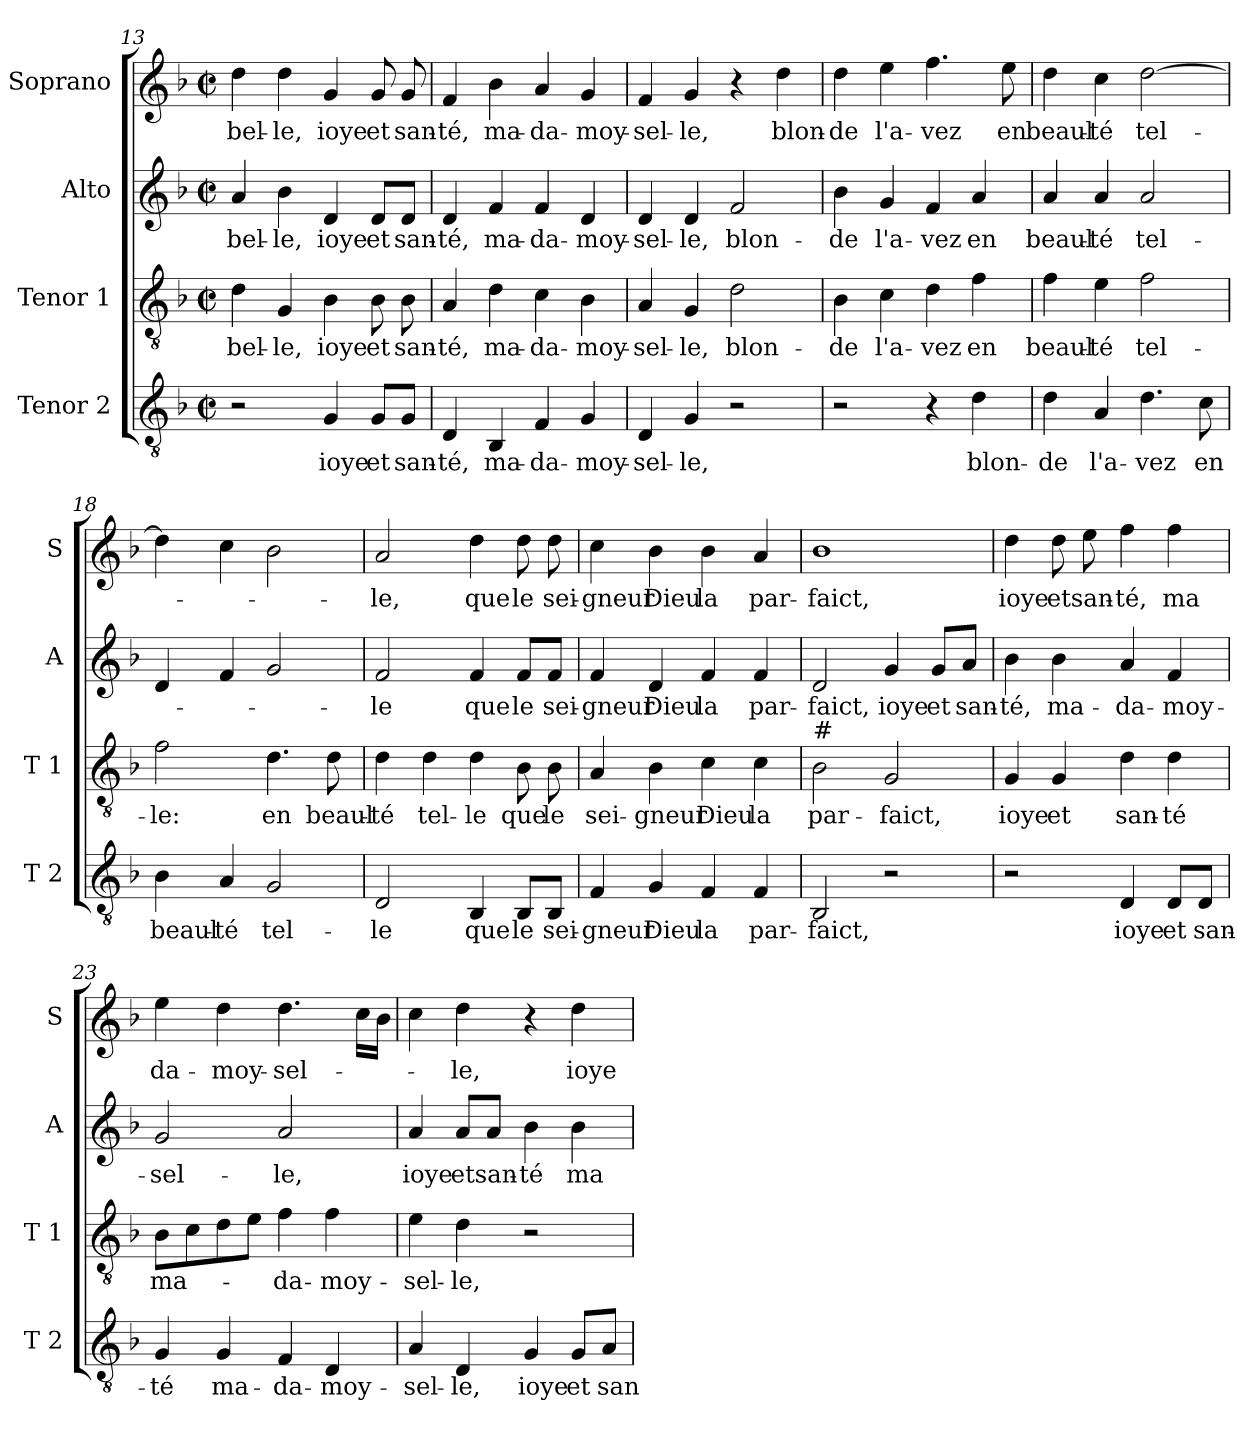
**kern	**text	**kern	**text	**kern	**text	**kern	**text
*part4	*part4	*part3	*part3	*part2	*part2	*part1	*part1
*staff4	*staff4	*staff3	*staff3	*staff2	*staff2	*staff1	*staff1
*I"Tenor 2	*	*I"Tenor 1	*	*I"Alto	*	*I"Soprano	*
*I'T 2	*	*I'T 1	*	*I'A	*	*I'S	*
*clefGv2	*	*clefGv2	*	*clefG2	*	*clefG2	*
*k[b-]	*	*k[b-]	*	*k[b-]	*	*k[b-]	*
*F:	*	*F:	*	*F:	*	*F:	*
*M2/2	*	*M2/2	*	*M2/2	*	*M2/2	*
*met(c|)	*	*met(c|)	*	*met(c|)	*	*met(c|)	*
=13	=13	=13	=13	=13	=13	=13	=13
!	!	!	!LO:LY:b	!	!LO:LY:b	!	!LO:LY:b
2r	.	4d\	bel-	4a/	bel-	4dd\	bel-
!	!	!	!LO:LY:b	!	!LO:LY:b	!	!LO:LY:b
.	.	4G/	-le,	4b-\	-le,	4dd\	-le,
!	!LO:LY:b	!	!LO:LY:b	!	!LO:LY:b	!	!LO:LY:b
4G/	ioye	4B-\	ioye	4d/	ioye	4g/	ioye
!	!LO:LY:b	!	!LO:LY:b	!	!LO:LY:b	!	!LO:LY:b
8G/L	et	8B-\	et	8d/L	et	8g/	et
!	!LO:LY:b	!	!LO:LY:b	!	!LO:LY:b	!	!LO:LY:b
8G/J	san-	8B-\	san-	8d/J	san-	8g/	san-
!!LO:LB:g=z
=14	=14	=14	=14	=14	=14	=14	=14
!	!LO:LY:b	!	!LO:LY:b	!	!LO:LY:b	!	!LO:LY:b
4D/	-té,	4A/	-té,	4d/	-té,	4f/	-té,
!	!LO:LY:b	!	!LO:LY:b	!	!LO:LY:b	!	!LO:LY:b
4BB-/	ma-	4d\	ma-	4f/	ma-	4b-\	ma-
!	!LO:LY:b	!	!LO:LY:b	!	!LO:LY:b	!	!LO:LY:b
4F/	-da-	4c\	-da-	4f/	-da-	4a/	-da-
!	!LO:LY:b	!	!LO:LY:b	!	!LO:LY:b	!	!LO:LY:b
4G/	-moy-	4B-\	-moy-	4d/	-moy-	4g/	-moy-
=15	=15	=15	=15	=15	=15	=15	=15
!	!LO:LY:b	!	!LO:LY:b	!	!LO:LY:b	!	!LO:LY:b
4D/	-sel-	4A/	-sel-	4d/	-sel-	4f/	-sel-
!	!LO:LY:b	!	!LO:LY:b	!	!LO:LY:b	!	!LO:LY:b
4G/	-le,	4G/	-le,	4d/	-le,	4g/	-le,
!	!	!	!LO:LY:b	!	!LO:LY:b	!	!
2r	.	2d\	blon-	2f/	blon-	4r	.
!	!	!	!	!	!	!	!LO:LY:b
.	.	.	.	.	.	4dd\	blon-
=16	=16	=16	=16	=16	=16	=16	=16
!	!	!	!LO:LY:b	!	!LO:LY:b	!	!LO:LY:b
2r	.	4B-\	-de	4b-\	-de	4dd\	-de
!	!	!	!LO:LY:b	!	!LO:LY:b	!	!LO:LY:b
.	.	4c\	l'a-	4g/	l'a-	4ee\	l'a-
!	!	!	!LO:LY:b	!	!LO:LY:b	!	!LO:LY:b
4r	.	4d\	-vez	4f/	-vez	4.ff\	-vez
!	!LO:LY:b	!	!LO:LY:b	!	!LO:LY:b	!	!
4d\	blon-	4f\	en	4a/	en	.	.
!	!	!	!	!	!	!	!LO:LY:b
.	.	.	.	.	.	8ee\	en
=17	=17	=17	=17	=17	=17	=17	=17
!	!LO:LY:b	!	!LO:LY:b	!	!LO:LY:b	!	!LO:LY:b
4d\	-de	4f\	beaul-	4a/	beaul-	4dd\	beaul-
!	!LO:LY:b	!	!LO:LY:b	!	!LO:LY:b	!	!LO:LY:b
4A/	l'a-	4e\	-té	4a/	-té	4cc\	-té
!	!LO:LY:b	!	!LO:LY:b	!	!LO:LY:b	!	!LO:LY:b
4.d\	-vez	2f\	tel-	2a/	tel-	[2dd\	tel-
!	!LO:LY:b	!	!	!	!	!	!
8c\	en	.	.	.	.	.	.
=18	=18	=18	=18	=18	=18	=18	=18
!	!LO:LY:b	!	!LO:LY:b	!	!	!	!
4B-\	beaul-	2f\	-le:	4d/	.	4dd\]	.
!	!LO:LY:b	!	!	!	!	!	!
4A/	-té	.	.	4f/	.	4cc\	.
!	!LO:LY:b	!	!LO:LY:b	!	!	!	!
2G/	tel-	4.d\	en	2g/	.	2b-\	.
!	!	!	!LO:LY:b	!	!	!	!
.	.	8d\	beaul-	.	.	.	.
!!LO:LB:g=z
=19	=19	=19	=19	=19	=19	=19	=19
!	!LO:LY:b	!	!LO:LY:b	!	!LO:LY:b	!	!LO:LY:b
2D/	-le	4d\	-té	2f/	-le	2a/	-le,
!	!	!	!LO:LY:b	!	!	!	!
.	.	4d\	tel-	.	.	.	.
!	!LO:LY:b	!	!LO:LY:b	!	!LO:LY:b	!	!LO:LY:b
4BB-/	que	4d\	-le	4f/	que	4dd\	que
!	!LO:LY:b	!	!LO:LY:b	!	!LO:LY:b	!	!LO:LY:b
8BB-/L	le	8B-\	que	8f/L	le	8dd\	le
!	!LO:LY:b	!	!LO:LY:b	!	!LO:LY:b	!	!LO:LY:b
8BB-/J	sei-	8B-\	le	8f/J	sei-	8dd\	sei-
=20	=20	=20	=20	=20	=20	=20	=20
!	!LO:LY:b	!	!LO:LY:b	!	!LO:LY:b	!	!LO:LY:b
4F/	-gneur	4A/	sei-	4f/	-gneur	4cc\	-gneur
!	!LO:LY:b	!	!LO:LY:b	!	!LO:LY:b	!	!LO:LY:b
4G/	Dieu	4B-\	-gneur	4d/	Dieu	4b-\	Dieu
!	!LO:LY:b	!	!LO:LY:b	!	!LO:LY:b	!	!LO:LY:b
4F/	la	4c\	Dieu	4f/	la	4b-\	la
!	!LO:LY:b	!	!LO:LY:b	!	!LO:LY:b	!	!LO:LY:b
4F/	par-	4c\	la	4f/	par-	4a/	par-
=21	=21	=21	=21	=21	=21	=21	=21
!	!	!LO:TX:a:t=#	!	!	!	!	!
!	!LO:LY:b	!	!LO:LY:b	!	!LO:LY:b	!	!LO:LY:b
2BB-/	-faict,	2B-\	par-	2d/	-faict,	1b-	-faict,
!	!	!	!LO:LY:b	!	!LO:LY:b	!	!
2r	.	2G/	-faict,	4g/	ioye	.	.
!	!	!	!	!	!LO:LY:b	!	!
.	.	.	.	8g/L	et	.	.
!	!	!	!	!	!LO:LY:b	!	!
.	.	.	.	8a/J	san-	.	.
=22	=22	=22	=22	=22	=22	=22	=22
!	!	!	!LO:LY:b	!	!LO:LY:b	!	!LO:LY:b
2r	.	4G/	ioye	4b-\	-té,	4dd\	ioye
!	!	!	!LO:LY:b	!	!LO:LY:b	!	!LO:LY:b
.	.	4G/	et	4b-\	ma-	8dd\	et
!	!	!	!	!	!	!	!LO:LY:b
.	.	.	.	.	.	8ee\	san-
!	!LO:LY:b	!	!LO:LY:b	!	!LO:LY:b	!	!LO:LY:b
4D/	ioye	4d\	san-	4a/	-da-	4ff\	-té,
!	!LO:LY:b	!	!LO:LY:b	!	!LO:LY:b	!	!LO:LY:b
8D/L	et	4d\	-té	4f/	-moy-	4ff\	ma
!	!LO:LY:b	!	!	!	!	!	!
8D/J	san-	.	.	.	.	.	.
!!LO:PB:g=z
=23	=23	=23	=23	=23	=23	=23	=23
!	!LO:LY:b	!	!LO:LY:b	!	!LO:LY:b	!	!LO:LY:b
4G/	-té	8B-\L	ma-	2g/	-sel-	4ee\	da-
.	.	8c\	.	.	.	.	.
!	!LO:LY:b	!	!	!	!	!	!LO:LY:b
4G/	ma-	8d\	.	.	.	4dd\	-moy-
.	.	8e\J	.	.	.	.	.
!	!LO:LY:b	!	!LO:LY:b	!	!LO:LY:b	!	!LO:LY:b
4F/	-da-	4f\	-da-	2a/	-le,	4.dd\	-sel-
!	!LO:LY:b	!	!LO:LY:b	!	!	!	!
4D/	-moy-	4f\	-moy-	.	.	.	.
.	.	.	.	.	.	16cc\LL	.
.	.	.	.	.	.	16b-\JJ	.
=24	=24	=24	=24	=24	=24	=24	=24
!	!LO:LY:b	!	!LO:LY:b	!	!LO:LY:b	!	!
4A/	-sel-	4e\	-sel-	4a/	ioye	4cc\	.
!	!LO:LY:b	!	!LO:LY:b	!	!LO:LY:b	!	!LO:LY:b
4D/	-le,	4d\	-le,	8a/L	et	4dd\	-le,
!	!	!	!	!	!LO:LY:b	!	!
.	.	.	.	8a/J	san-	.	.
!	!LO:LY:b	!	!	!	!LO:LY:b	!	!
4G/	ioye	2r	.	4b-\	-té	4r	.
!	!LO:LY:b	!	!	!	!LO:LY:b	!	!LO:LY:b
8G/L	et	.	.	4b-\	ma-	4dd\	ioye
!	!LO:LY:b	!	!	!	!	!	!
8A/J	san-	.	.	.	.	.	.
=	=	=	=	=	=	=	=
*-	*-	*-	*-	*-	*-	*-	*-
